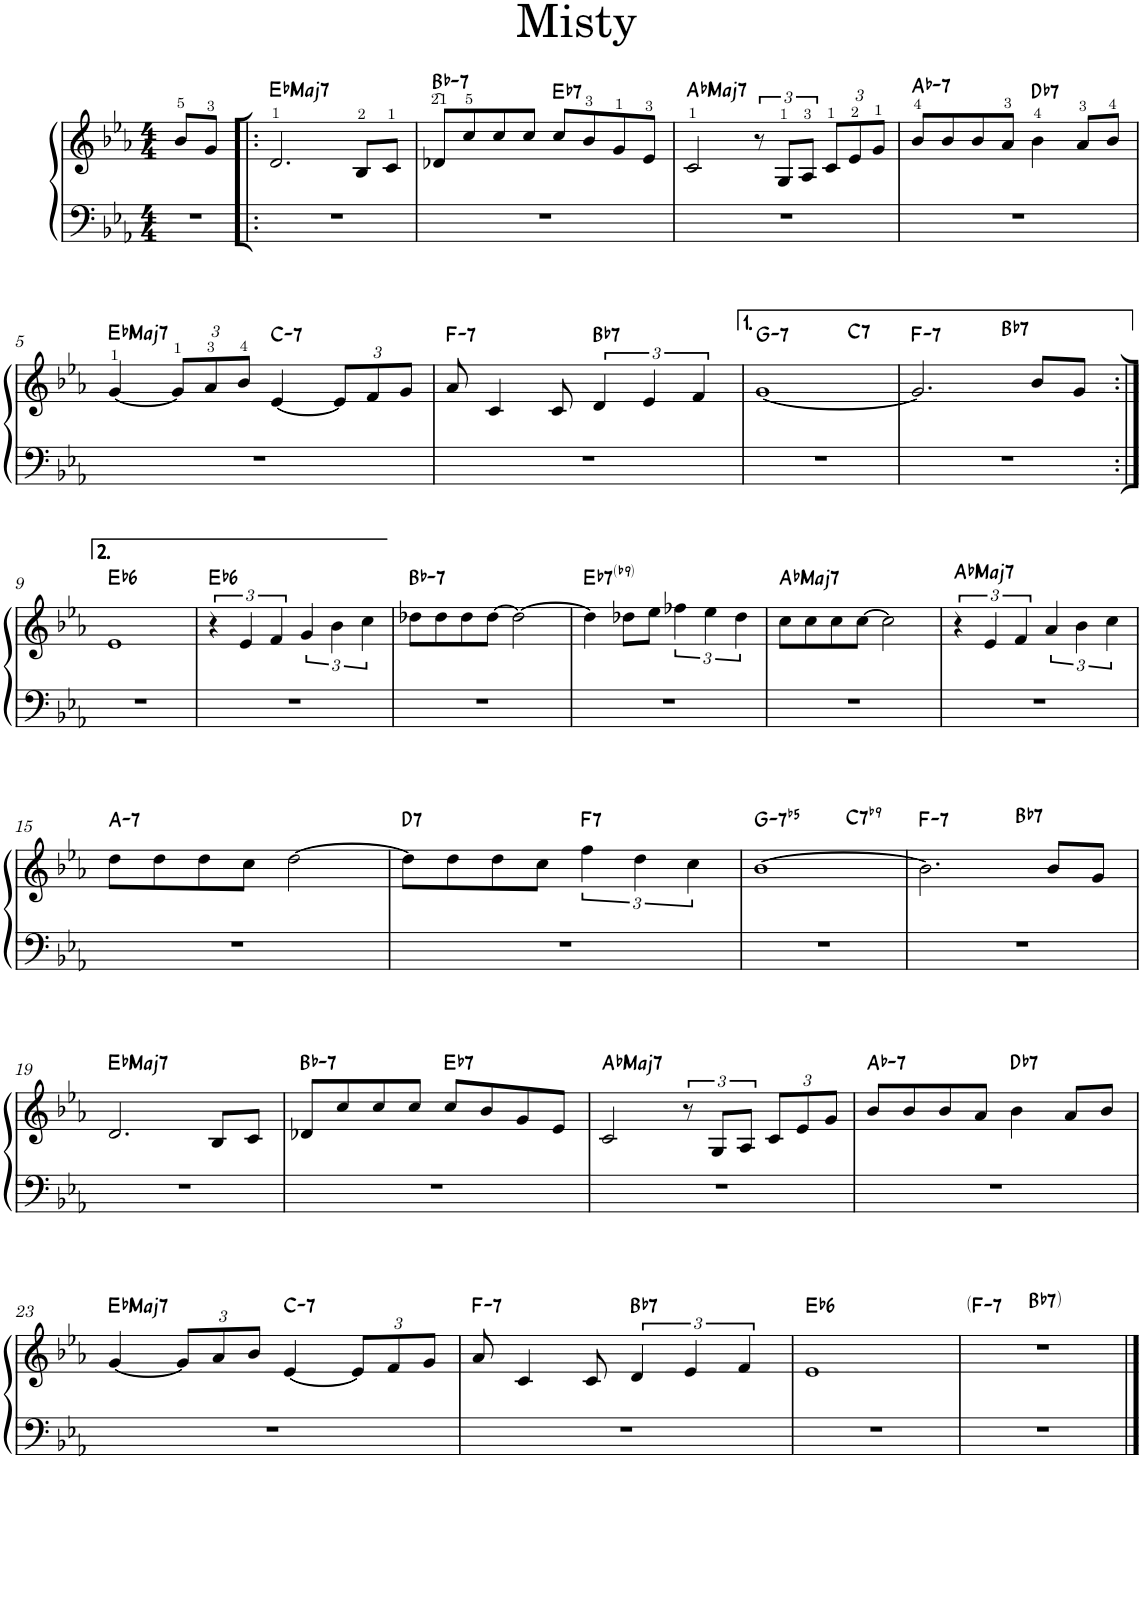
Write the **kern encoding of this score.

**kern	**kern	**harte
*part1	*part1	*part1
*staff2	*staff1	*
*I"Piano	*	*
*I'Piano	*	*
*clefF4	*clefG2	*
*k[b-e-a-]	*k[b-e-a-]	*
*M4/4	*M4/4	*
=	=	=
1r	8b-/L	.
.	8g/J	.
.	2.ryy	.
=1!|:	=1!|:	=1!|:
!	!	!LO:H:kt=Maj7
1r	2.d/	Eb:maj7
.	8B-/L	.
.	8c/J	.
=2	=2	=2
!	!	!LO:H:kt=7
1r	8d-X/L	Bb:min7
.	8cc/	.
.	8cc/	.
.	8cc/J	.
!	!	!LO:H:kt=7
.	8cc/L	Eb:7
.	8b-/	.
.	8g/	.
.	8e-/J	.
=3	=3	=3
!	!	!LO:H:kt=Maj7
1r	2c/	Ab:maj7
.	12r	.
.	12G/L	.
.	12A-/J	.
*	*Xbrackettup	*
.	12c/L	.
.	12e-/	.
.	12g/J	.
=4	=4	=4
!	!	!LO:H:kt=7
1r	8b-/L	Ab:min7
.	8b-/	.
.	8b-/	.
.	8a-/J	.
!	!	!LO:H:kt=7
.	4b-\	Db:7
.	8a-/L	.
.	8b-/J	.
!!LO:LB:g=z
=5	=5	=5
!	!	!LO:H:kt=Maj7
1r	[4g/	Eb:maj7
.	12g/L]	.
.	12a-/	.
.	12b-/J	.
!	!	!LO:H:kt=7
.	[4e-/	C:min7
.	12e-/L]	.
.	12f/	.
.	12g/J	.
=6	=6	=6
!	!	!LO:H:kt=7
1r	8a-/	F:min7
.	4c/	.
.	8c/	.
*	*brackettup	*
!	!	!LO:H:kt=7
.	6d/	Bb:7
.	6e-/	.
.	6f/	.
=7	=7	=7
!	!	!LO:H:n=1:kt=7
!	!	!LO:H:n=2:kt=7
1r	[1g	G:min7 C:7
=8	=8	=8
!	!	!LO:H:kt=7
1r	2.g/]	F:min7
!	!	!LO:H:kt=7
.	8b-/L	Bb:7
.	8g/J	.
!!LO:LB:g=z
=9:|!	=9:|!	=9:|!
!	!	!LO:H:kt=6
1r	1e-	Eb:maj6
=10	=10	=10
!	!	!LO:H:kt=6
1r	6r	Eb:maj6
.	6e-/	.
.	6f/	.
.	6g/	.
.	6b-\	.
.	6cc\	.
=11	=11	=11
!	!	!LO:H:kt=7
1r	8dd-X\L	Bb:min7
.	8dd-\	.
.	8dd-\	.
.	[8dd-\J	.
.	2dd-\_	.
=12	=12	=12
!	!	!LO:H:kt=7
1r	4dd-\]	Eb:7(b9)
.	8dd-X\L	.
.	8ee-\J	.
.	6ff-X\	.
.	6ee-\	.
.	6dd-\	.
=13	=13	=13
!	!	!LO:H:kt=Maj7
1r	8cc\L	Ab:maj7
.	8cc\	.
.	8cc\	.
.	[8cc\J	.
.	2cc\]	.
=14	=14	=14
!	!	!LO:H:kt=Maj7
1r	6r	Ab:maj7
.	6e-/	.
.	6f/	.
.	6a-/	.
.	6b-\	.
.	6cc\	.
!!LO:LB:g=z
=15	=15	=15
!	!	!LO:H:kt=7
1r	8dd\L	A:min7
.	8dd\	.
.	8dd\	.
.	8cc\J	.
.	[2dd\	.
=16	=16	=16
!	!	!LO:H:kt=7
1r	8dd\L]	D:7
.	8dd\	.
.	8dd\	.
.	8cc\J	.
!	!	!LO:H:kt=7
.	6ff\	F:7
.	6dd\	.
.	6cc\	.
=17	=17	=17
!	!	!LO:H:n=1:kt=-7b5
!	!	!LO:H:n=2:kt=7
1r	[1b-	G:hdim7 C:7(b9)
=18	=18	=18
!	!	!LO:H:kt=7
1r	2.b-\]	F:min7
!	!	!LO:H:kt=7
.	8b-/L	Bb:7
.	8g/J	.
!!LO:LB:g=z
=19	=19	=19
!	!	!LO:H:kt=Maj7
1r	2.d/	Eb:maj7
.	8B-/L	.
.	8c/J	.
=20	=20	=20
!	!	!LO:H:kt=7
1r	8d-X/L	Bb:min7
.	8cc/	.
.	8cc/	.
.	8cc/J	.
!	!	!LO:H:kt=7
.	8cc/L	Eb:7
.	8b-/	.
.	8g/	.
.	8e-/J	.
=21	=21	=21
!	!	!LO:H:kt=Maj7
1r	2c/	Ab:maj7
.	12r	.
.	12G/L	.
.	12A-/J	.
*	*Xbrackettup	*
.	12c/L	.
.	12e-/	.
.	12g/J	.
=22	=22	=22
!	!	!LO:H:kt=7
1r	8b-/L	Ab:min7
.	8b-/	.
.	8b-/	.
.	8a-/J	.
!	!	!LO:H:kt=7
.	4b-\	Db:7
.	8a-/L	.
.	8b-/J	.
!!LO:LB:g=z
=23	=23	=23
!	!	!LO:H:kt=Maj7
1r	[4g/	Eb:maj7
.	12g/L]	.
.	12a-/	.
.	12b-/J	.
!	!	!LO:H:kt=7
.	[4e-/	C:min7
.	12e-/L]	.
.	12f/	.
.	12g/J	.
=24	=24	=24
!	!	!LO:H:kt=7
1r	8a-/	F:min7
.	4c/	.
.	8c/	.
*	*brackettup	*
!	!	!LO:H:kt=7
.	6d/	Bb:7
.	6e-/	.
.	6f/	.
=25	=25	=25
!	!	!LO:H:kt=6
1r	1e-	Eb:maj6
=26	=26	=26
!	!	!LO:H:kt=7
*	*^	*
1r	1r	4ryy	F:min7
!	!	!	!LO:H:kt=7
.	.	2.ryy	Bb:7
*	*v	*v	*
==	==	==
*-	*-	*-
